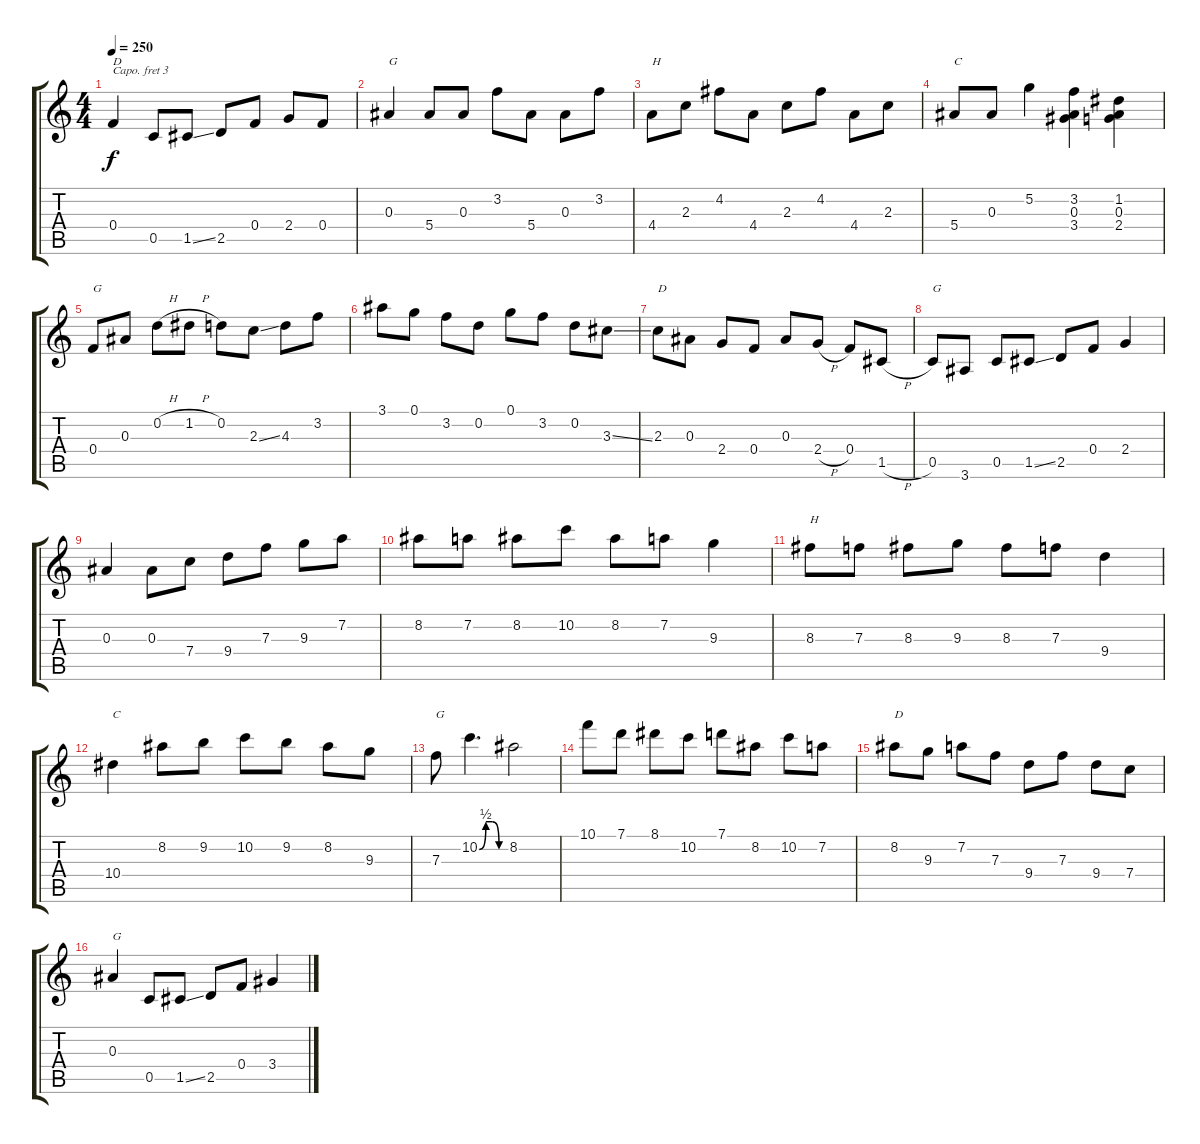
\track "" {instrument acousticguitarnylon}
\staff {score tabs}
\capo 3
\tuning (E4 B3 G3 D3 A2 E2) {hide}
\ts (4 4)
\tempo 250
\clef g2
\ks c
0.4.4{txt "D" dy f} 0.5.8 1.5{ss}.8 2.5.8 0.4.8 2.4.8 0.4.8 |
0.3.4{txt "G"} 5.4.8 0.3.8 3.2.8 5.4.8 0.3.8 3.2.8 |
4.4.8{txt "H"} 2.3.8 4.2.8 4.4.8 2.3.8 4.2.8 4.4.8 2.3.8 |
5.4.8{txt "C"} 0.3.8 5.2.4 (3.2 0.3 3.4).4 (1.2 0.3 2.4).4 |
0.4.8{txt "G"} 0.3.8 0.2{h}.8 1.2{h}.8 0.2.8 2.3{ss}.8 4.3.8 3.2.8 |
3.1.8 0.1.8 3.2.8 0.2.8 0.1.8 3.2.8 0.2.8 3.3{ss}.8 |
2.3.8{txt "D"} 0.3.8 2.4.8 0.4.8 0.3.8 2.4{h}.8 0.4.8 1.5{h}.8 |
0.5.8{txt "G"} 3.6.8 0.5.8 1.5{ss}.8 2.5.8 0.4.8 2.4.4 |
0.3.4 0.3.8 7.4.8 9.4.8 7.3.8 9.3.8 7.2.8 |
8.2.8 7.2.8 8.2.8 10.2.8 8.2.8 7.2.8 9.3.4 |
8.3.8{txt "H"} 7.3.8 8.3.8 9.3.8 8.3.8 7.3.8 9.4.4 |
10.4.4{txt "C"} 8.2.8 9.2.8 10.2.8 9.2.8 8.2.8 9.3.8 |
7.3.8{txt "G"} 10.2{be (custom 0 0 15 2 30 2 45 0 60 0)}.4{d} 8.2.2 |
10.1.8 7.1.8 8.1.8 10.2.8 7.1.8 8.2.8 10.2.8 7.2.8 |
8.2.8{txt "D"} 9.3.8 7.2.8 7.3.8 9.4.8 7.3.8 9.4.8 7.4.8 |
0.3.4{txt "G"} 0.5.8 1.5{ss}.8 2.5.8 0.4.8 3.4.4
